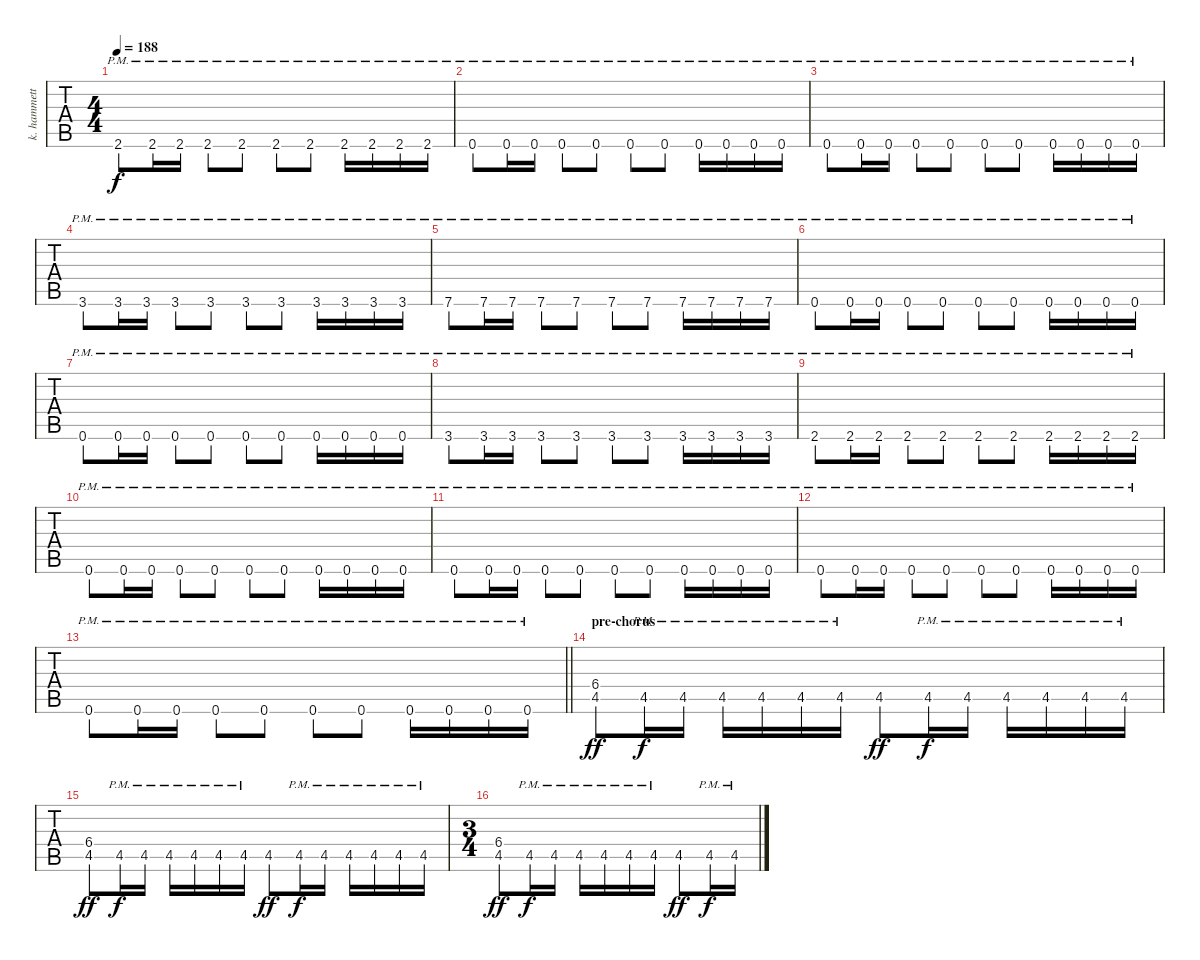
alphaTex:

\track ("k. hammett - rhythm guitar" "k. hammett") {instrument distortionguitar}
\staff {tabs}
\tuning (E4 B3 G3 D3 A2 E2) {hide}
\ts (4 4)
\tempo 188
\clef g2
\ks c
2.6{pm}.8{dy f} 2.6{pm}.16 2.6{pm}.16 2.6{pm}.8 2.6{pm}.8 2.6{pm}.8 2.6{pm}.8 2.6{pm}.16 2.6{pm}.16 2.6{pm}.16 2.6{pm}.16 |
0.6{pm}.8 0.6{pm}.16 0.6{pm}.16 0.6{pm}.8 0.6{pm}.8 0.6{pm}.8 0.6{pm}.8 0.6{pm}.16 0.6{pm}.16 0.6{pm}.16 0.6{pm}.16 |
0.6{pm}.8 0.6{pm}.16 0.6{pm}.16 0.6{pm}.8 0.6{pm}.8 0.6{pm}.8 0.6{pm}.8 0.6{pm}.16 0.6{pm}.16 0.6{pm}.16 0.6{pm}.16 |
3.6{pm}.8 3.6{pm}.16 3.6{pm}.16 3.6{pm}.8 3.6{pm}.8 3.6{pm}.8 3.6{pm}.8 3.6{pm}.16 3.6{pm}.16 3.6{pm}.16 3.6{pm}.16 |
7.6{pm}.8 7.6{pm}.16 7.6{pm}.16 7.6{pm}.8 7.6{pm}.8 7.6{pm}.8 7.6{pm}.8 7.6{pm}.16 7.6{pm}.16 7.6{pm}.16 7.6{pm}.16 |
0.6{pm}.8 0.6{pm}.16 0.6{pm}.16 0.6{pm}.8 0.6{pm}.8 0.6{pm}.8 0.6{pm}.8 0.6{pm}.16 0.6{pm}.16 0.6{pm}.16 0.6{pm}.16 |
0.6{pm}.8 0.6{pm}.16 0.6{pm}.16 0.6{pm}.8 0.6{pm}.8 0.6{pm}.8 0.6{pm}.8 0.6{pm}.16 0.6{pm}.16 0.6{pm}.16 0.6{pm}.16 |
3.6{pm}.8 3.6{pm}.16 3.6{pm}.16 3.6{pm}.8 3.6{pm}.8 3.6{pm}.8 3.6{pm}.8 3.6{pm}.16 3.6{pm}.16 3.6{pm}.16 3.6{pm}.16 |
2.6{pm}.8 2.6{pm}.16 2.6{pm}.16 2.6{pm}.8 2.6{pm}.8 2.6{pm}.8 2.6{pm}.8 2.6{pm}.16 2.6{pm}.16 2.6{pm}.16 2.6{pm}.16 |
0.6{pm}.8 0.6{pm}.16 0.6{pm}.16 0.6{pm}.8 0.6{pm}.8 0.6{pm}.8 0.6{pm}.8 0.6{pm}.16 0.6{pm}.16 0.6{pm}.16 0.6{pm}.16 |
0.6{pm}.8 0.6{pm}.16 0.6{pm}.16 0.6{pm}.8 0.6{pm}.8 0.6{pm}.8 0.6{pm}.8 0.6{pm}.16 0.6{pm}.16 0.6{pm}.16 0.6{pm}.16 |
0.6{pm}.8 0.6{pm}.16 0.6{pm}.16 0.6{pm}.8 0.6{pm}.8 0.6{pm}.8 0.6{pm}.8 0.6{pm}.16 0.6{pm}.16 0.6{pm}.16 0.6{pm}.16 |
\barLineRight lightlight
0.6{pm}.8 0.6{pm}.16 0.6{pm}.16 0.6{pm}.8 0.6{pm}.8 0.6{pm}.8 0.6{pm}.8 0.6{pm}.16 0.6{pm}.16 0.6{pm}.16 0.6{pm}.16 |
\section ("" "pre-chorus")
(6.4{ac} 4.5{ac}).8{dy ff} 4.5{pm}.16{dy f} 4.5{pm}.16 4.5{pm}.16 4.5{pm}.16 4.5{pm}.16 4.5{pm}.16 4.5{ac}.8{dy ff} 4.5{pm}.16{dy f} 4.5{pm}.16 4.5{pm}.16 4.5{pm}.16 4.5{pm}.16 4.5{pm}.16 |
(6.4{ac} 4.5{ac}).8{dy ff} 4.5{pm}.16{dy f} 4.5{pm}.16 4.5{pm}.16 4.5{pm}.16 4.5{pm}.16 4.5{pm}.16 4.5{ac}.8{dy ff} 4.5{pm}.16{dy f} 4.5{pm}.16 4.5{pm}.16 4.5{pm}.16 4.5{pm}.16 4.5{pm}.16 |
\ts (3 4)
(6.4{ac} 4.5{ac}).8{dy ff} 4.5{pm}.16{dy f} 4.5{pm}.16 4.5{pm}.16 4.5{pm}.16 4.5{pm}.16 4.5{pm}.16 4.5{ac}.8{dy ff} 4.5{pm}.16{dy f} 4.5{pm}.16
